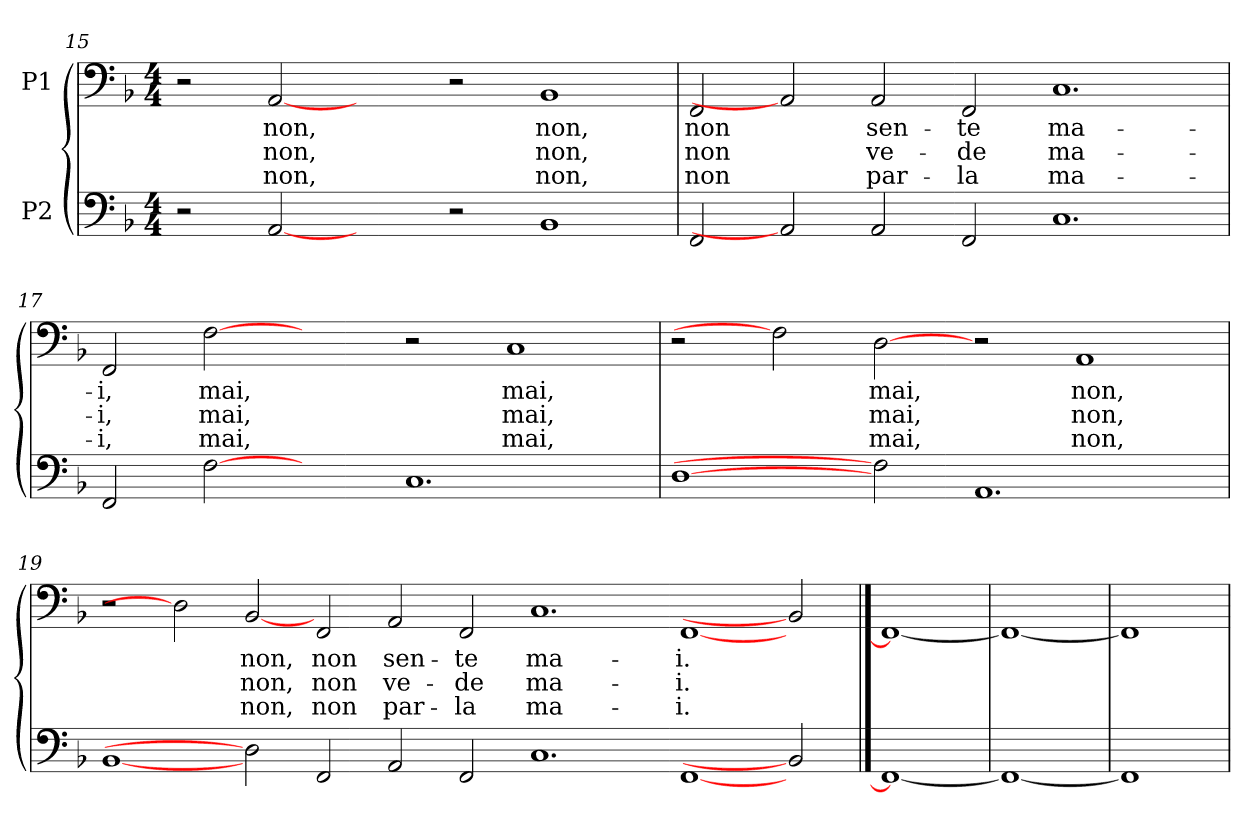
**kern	**kern	**text	**text	**text
*part2	*part1	*part1	*part1	*part1
*staff2	*staff1	*staff1	*staff1	*staff1
*I"P2	*I"P1	*	*	*
!!LO:LB:g=z
*clefF4	*clefF4	*	*	*
*k[b-]	*k[b-]	*	*	*
*F:	*F:	*	*	*
*M4/4	*M4/4	*	*	*
=15	=15	=15	=15	=15
2r	2r	.	.	.
!	!	!LO:LY:b:color=#000000	!LO:LY:b:color=#000000	!LO:LY:b:color=#000000
[2AAi	[2AAi	non,	non,	non,
2ryy	2ryy	.	.	.
2r	2r	.	.	.
!	!	!LO:LY:b:color=#000000	!LO:LY:b:color=#000000	!LO:LY:b:color=#000000
1BB-i	1BB-i	non,	non,	non,
=16	=16	=16	=16	=16
!	!	!LO:LY:b:color=#000000	!LO:LY:b:color=#000000	!LO:LY:b:color=#000000
2FFi/	2FFi/	non	non	non
2AAi]	2AAi]	.	.	.
!	!	!LO:LY:b:color=#000000	!LO:LY:b:color=#000000	!LO:LY:b:color=#000000
2AAi/	2AAi/	sen-	ve-	par-
!	!	!LO:LY:b:color=#000000	!LO:LY:b:color=#000000	!LO:LY:b:color=#000000
2FFi/	2FFi/	-te	-de	-la
!	!	!LO:LY:b:color=#000000	!LO:LY:b:color=#000000	!LO:LY:b:color=#000000
1.Ci	1.Ci	ma-	ma-	ma-
=17	=17	=17	=17	=17
!	!	!LO:LY:b:color=#000000	!LO:LY:b:color=#000000	!LO:LY:b:color=#000000
2FFi/	2FFi/	-i,	-i,	-i,
!	!	!LO:LY:b:color=#000000	!LO:LY:b:color=#000000	!LO:LY:b:color=#000000
[2Fi	[2Fi	mai,	mai,	mai,
2ryy	2ryy	.	.	.
1.Ci	2r	.	.	.
!	!	!LO:LY:b:color=#000000	!LO:LY:b:color=#000000	!LO:LY:b:color=#000000
.	1Ci	mai,	mai,	mai,
!!LO:LB:g=z
=18	=18	=18	=18	=18
[1Di	2r	.	.	.
.	2Fi]	.	.	.
!	!	!LO:LY:b:color=#000000	!LO:LY:b:color=#000000	!LO:LY:b:color=#000000
2Fi]	[2Di	mai,	mai,	mai,
1.AAi	2r	.	.	.
!	!	!LO:LY:b:color=#000000	!LO:LY:b:color=#000000	!LO:LY:b:color=#000000
.	1AAi	non,	non,	non,
=19	=19	=19	=19	=19
[1BB-i	2r	.	.	.
.	2Di]	.	.	.
!	!	!LO:LY:b:color=#000000	!LO:LY:b:color=#000000	!LO:LY:b:color=#000000
2Di]	[2BB-i	non,	non,	non,
!	!	!LO:LY:b:color=#000000	!LO:LY:b:color=#000000	!LO:LY:b:color=#000000
2FFi/	2FFi/	non	non	non
!	!	!LO:LY:b:color=#000000	!LO:LY:b:color=#000000	!LO:LY:b:color=#000000
2AAi/	2AAi/	sen-	ve-	par-
!	!	!LO:LY:b:color=#000000	!LO:LY:b:color=#000000	!LO:LY:b:color=#000000
2FFi/	2FFi/	-te	-de	-la
!	!	!LO:LY:b:color=#000000	!LO:LY:b:color=#000000	!LO:LY:b:color=#000000
1.Ci	1.Ci	ma-	ma-	ma-
=20-	=20-	=20-	=20-	=20-
!	!	!LO:LY:b:color=#000000	!LO:LY:b:color=#000000	!LO:LY:b:color=#000000
[1FFi	[1FFi	-i.	-i.	-i.
2BB-i]	2BB-i]	.	.	.
==21	==21	==21	==21	==21
1FFi_	1FFi_	.	.	.
=22	=22	=22	=22	=22
1FFi_	1FFi_	.	.	.
=23	=23	=23	=23	=23
1FFi]	1FFi]	.	.	.
=	=	=	=	=
*-	*-	*-	*-	*-
